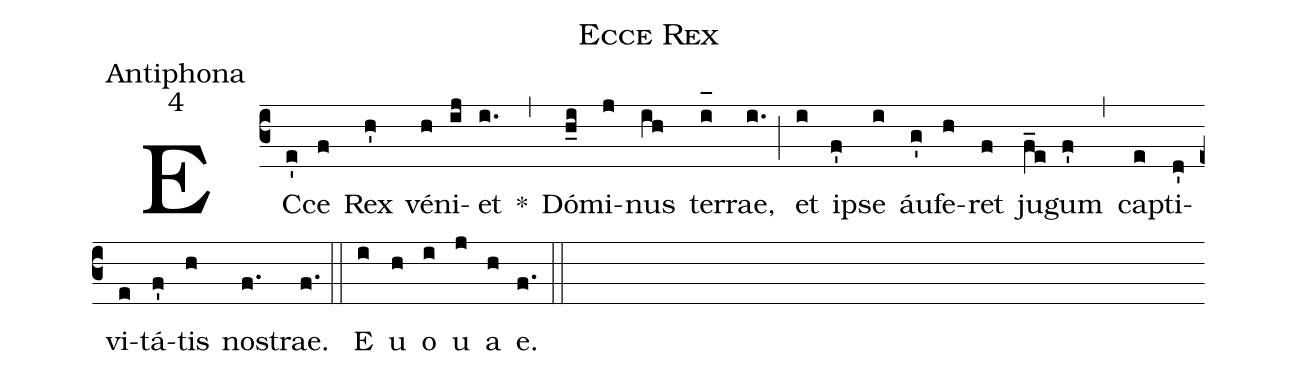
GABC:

name:Ecce Rex;
office-part:Antiphona;
mode:4;
%%
(c3) EC(e')ce(f) Rex(h') vé(h)ni(ij)et(i.) *(,) Dó(h_i)mi(j)nus(ih) ter(i_[oh:h])rae,(i.) (;) et(i) i(f')pse(i) áu(g')fe(h)ret(f) ju(f_e)gum(f') (,) ca(e)pti(d')vi(e)tá(f')tis(h) no(f.)strae.(f.) (::) <eu>E(i) u(h) o(i) u(j) a(h) e.</eu>(f.) (::)
